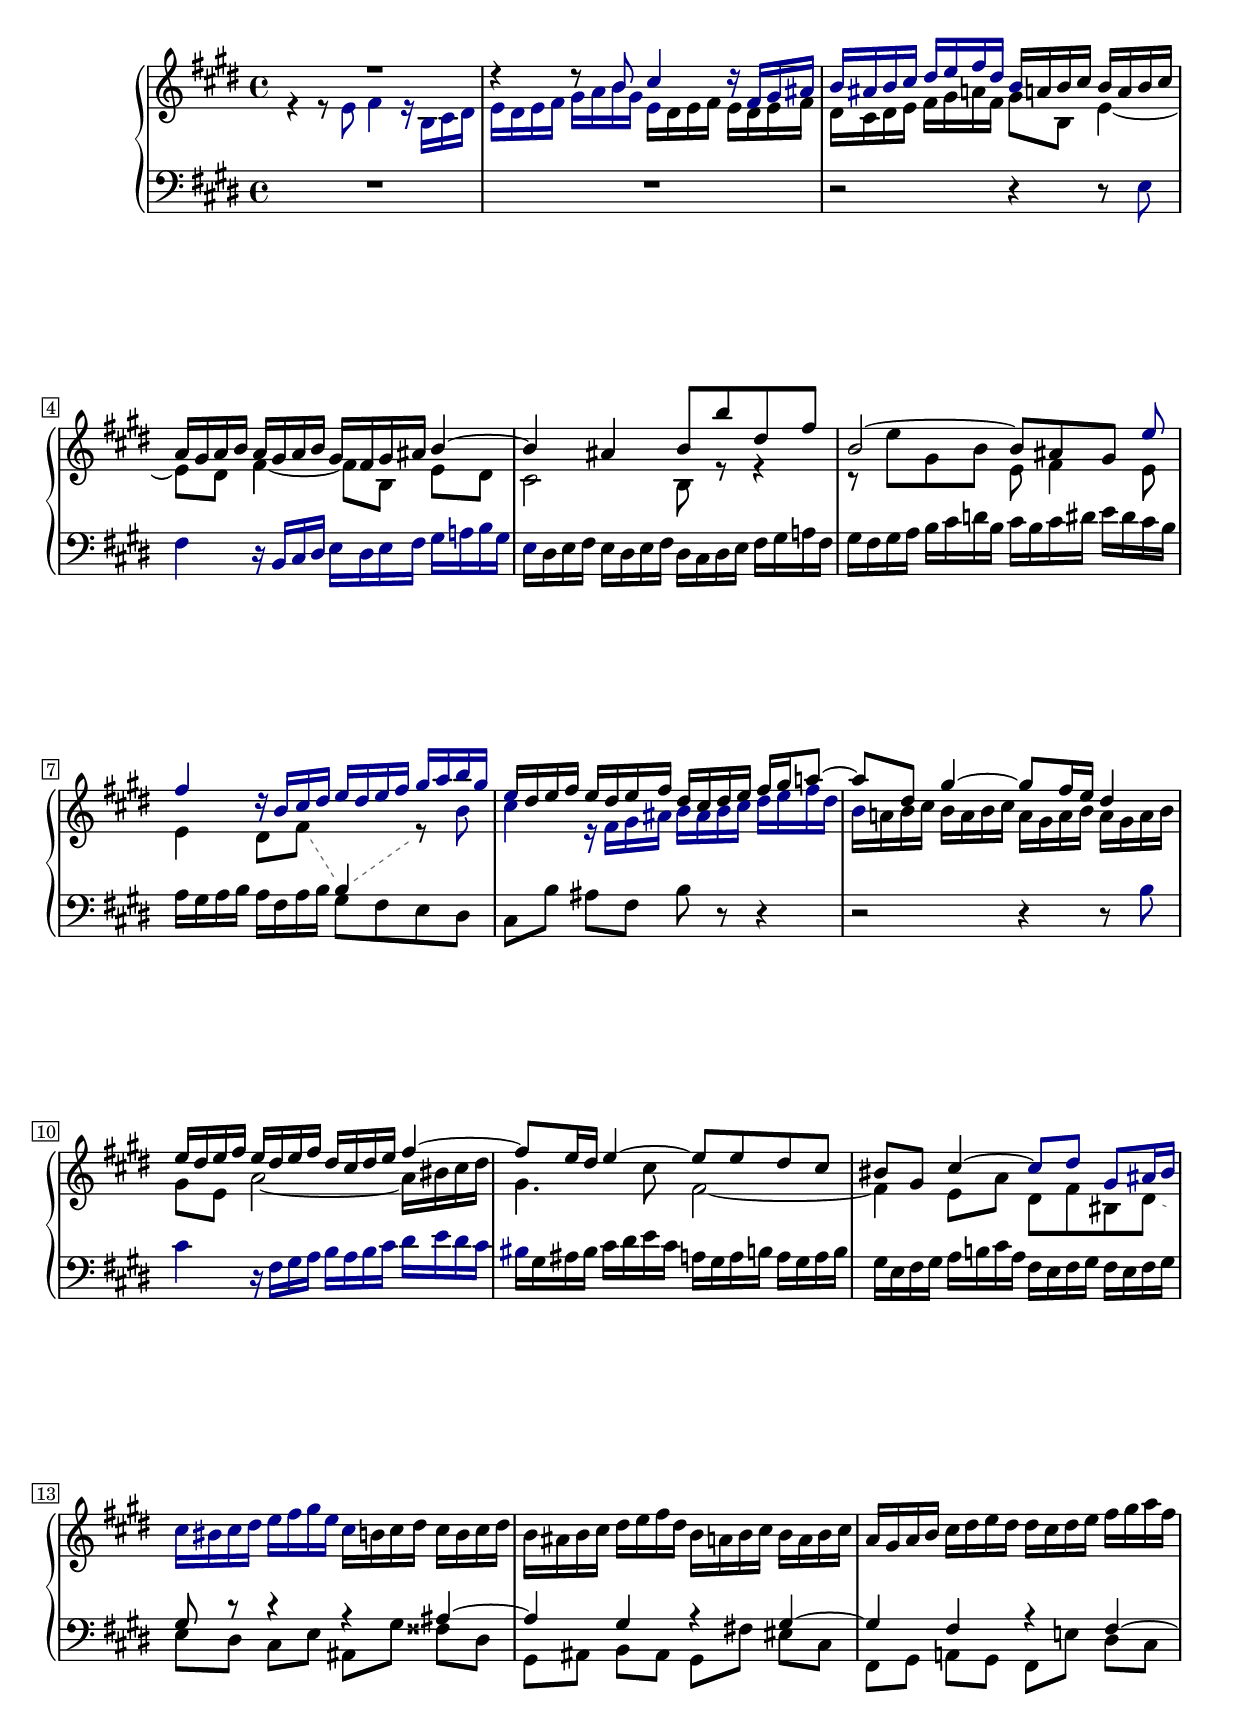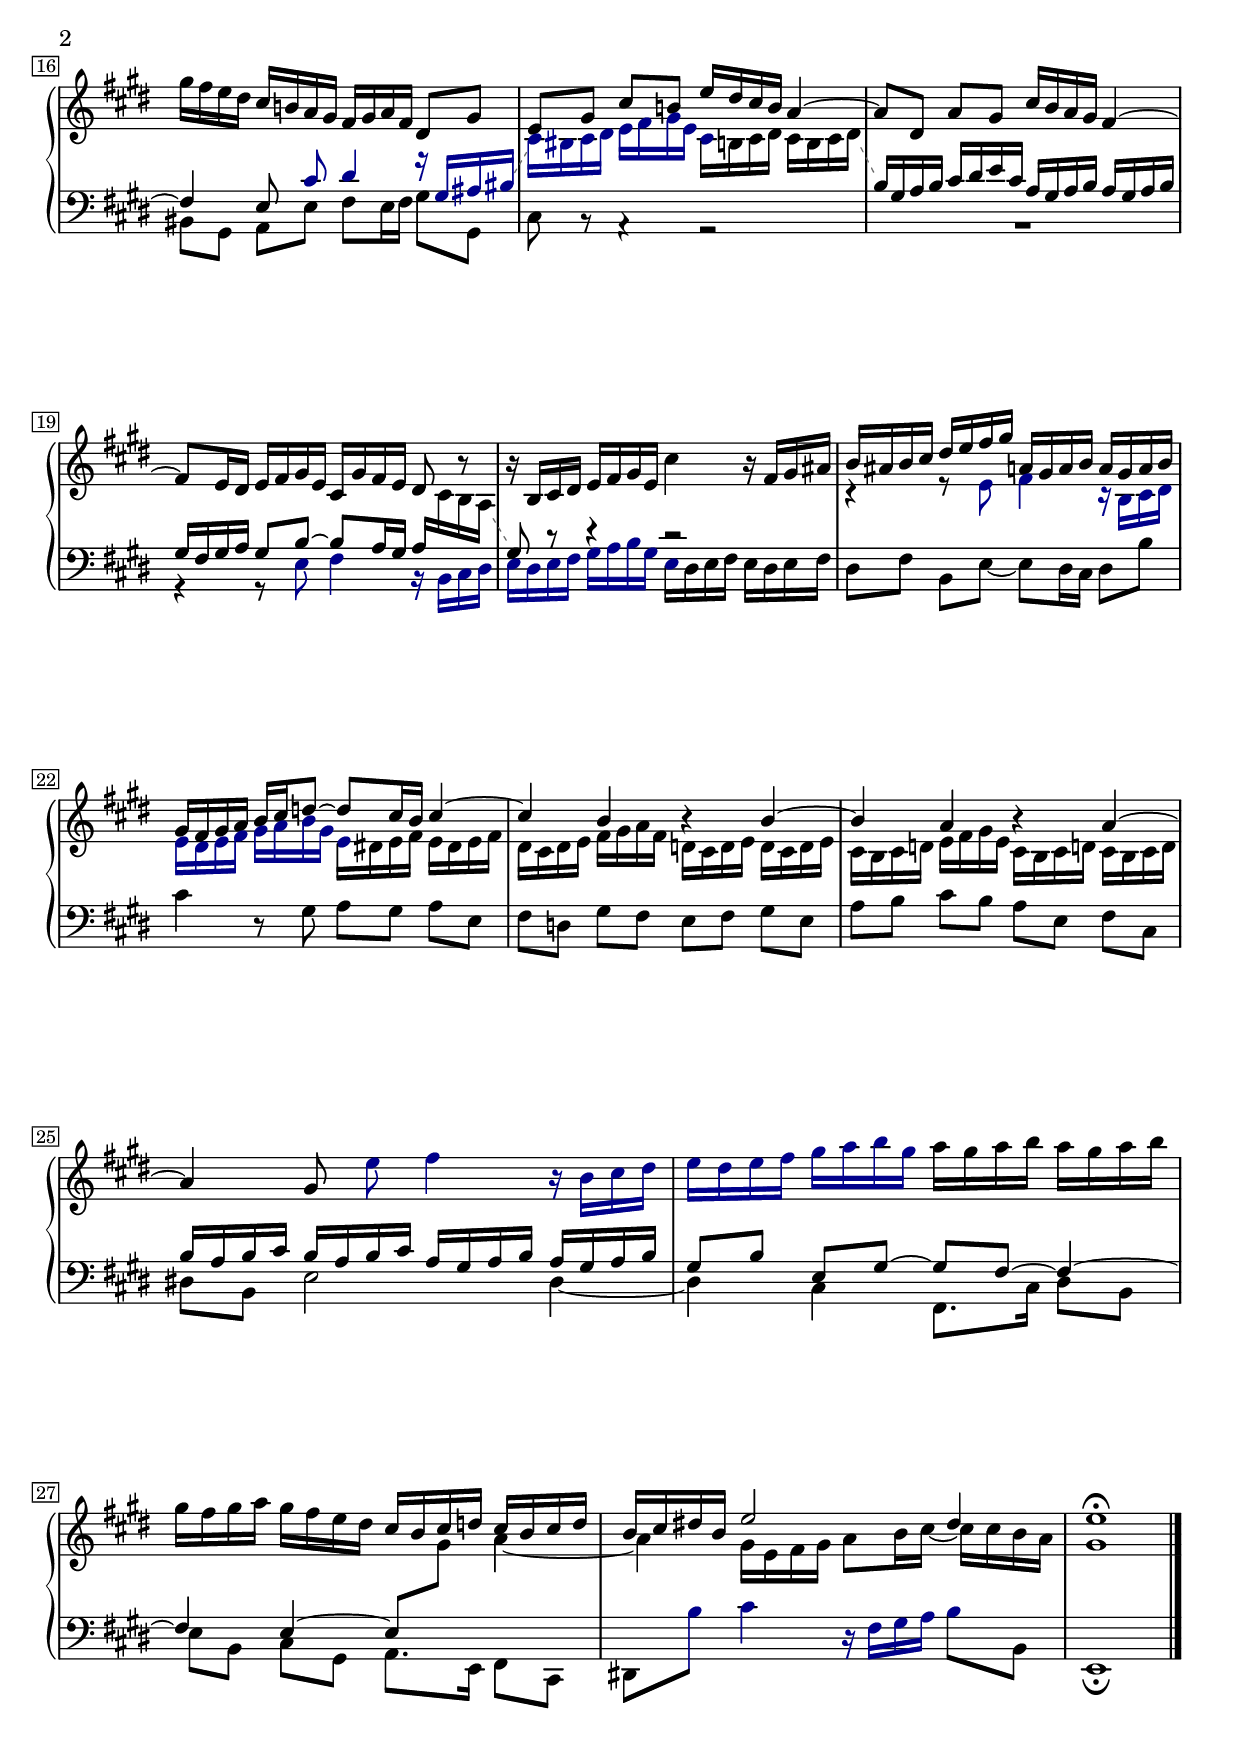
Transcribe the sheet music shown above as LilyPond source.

Global = {
  \key e \major
  \time 4/4
  \include "../global.ly"
}

\include "../macros.ly"

Soprano = \context Voice = "one" \relative c' {
  \voiceOne
  \stemUp\tieUp
  \override MultiMeasureRest.staff-position = #2
  \override Rest.staff-position = #0
  %1
  | R1
  | d'4\rest d8\rest \highlightSubject { b cis4 d16\rest fis, gis ais
  | b ais b cis  dis e fis dis  \unHighlightSubject b } a! b cis  b a b cis
  | a gis a b  a gis a b  gis fis gis ais  b4~
  %5
  | b4 ais  b8 b' dis, fis
  | \once\override Tie.extra-offset = #'(0 . 1.4)
    b,2~ b8[ ais gis] \highlightSubject { e'
  | fis4 d16\rest b cis dis  e dis e fis  gis a b gis
  | \unHighlightSubject e } dis e fis  e dis e fis  dis cis dis e  fis gis a8~
  | a dis, gis4~  gis8 fis16 e dis4
  %10
  | e16 dis e fis  e dis e fis  dis cis dis e  fis4~
  | fis8 e16 dis e4~  e8 e dis cis
  | bis gis cis4~ \highlightSubject { cis8 dis  gis, ais16 bis
  | \stemNeutral cis bis cis dis  e fis gis e \unHighlightSubject cis } b cis dis  cis b cis dis
  | b ais b cis  dis e fis dis  b a b cis  b a b cis
  %15
  | a gis a b  cis dis e dis  dis cis dis e  fis gis a fis
  | gis fis e dis  cis b a gis  fis gis a fis  dis8 gis
  | \stemUp e8 gis cis[ b!]  e16 dis cis b  a4~
  | a8 dis, a'[ gis]  \stemNeutral cis16 b a gis  fis4~
  | fis8 e16 dis  e fis gis e  cis gis' fis e  dis8 r
  %20
  | r16 b cis dis e fis gis e cis'4  r16 fis, gis ais
  | \stemUp b16 ais b cis  dis e fis gis  a, gis a b  a gis a b
  | gis16 fis gis a  b cis d8~  d cis16 b cis4~
  | cis4 b r b~
  | b4 a r a~
  %25
  | a4 \stemNeutral \autoBeamOff gis8 \highlightSubject { e' \autoBeamOn fis4  r16 b, cis dis
  | e16 dis e fis  gis a b gis } a gis a b  a gis a b
  | gis16 fis gis a  gis fis e dis  \stemUp cis b cis d  cis b cis d
  | b16 cis dis! b  e2 dis4
  | e1\fermata
    \fine
}

Alto = \context Voice = "two" \relative c {
  \voiceTwo
  \stemDown\tieDown
  \override VoiceFollower.color = \greyTextColor
  \override VoiceFollower.style = #'dashed-line
  %1
  | r4 r8 \highlightSubject { e' fis4 r16 b, cis dis
  | e dis e fis gis a b gis \unHighlightSubject e } dis e fis  e dis e fis
  | dis cis dis e  fis gis a fis  gis8 b, e4~
  | e8 dis fis4~  fis8 b, e[ dis]
  %5
  | cis2 b8 r r4
  | r8 e'[ gis, b]  e, fis4 e8
  | e4 dis8 fis
    \showStaffSwitch \change Staff = "lower" \voiceOne
    b,4
    \change Staff = "upper" \voiceTwo
    r8 \highlightSubject { b'
  | cis4 r16 fis, gis ais  b ais b cis  dis e fis dis
  | \unHighlightSubject b } a! b cis  b a b cis  a gis a b  a gis a b
  %10
  | gis8 e a2~ a16 bis cis dis
  | gis,4. cis8  fis,2~
  | fis4 e8 a  dis,8 fis bis, dis
  | \change Staff = "lower" \voiceOne
    gis, r r4 r4 ais~
  | ais gis r gis~
  %15
  | gis4 fis r fis~
  | fis \autoBeamOff e8 \highlightSubject { cis' \autoBeamOn dis4 r16 gis, ais bis
  | \change Staff = "upper" \voiceTwo
    cis bis cis dis  e fis gis e  \unHighlightSubject cis } b cis dis  cis b cis dis
  | \change Staff = "lower" \voiceOne
    b16 gis a b cis dis e cis
    a gis a b  a gis a b
  | gis fis gis a  gis8 b~  b a16 gis  a
    \hideStaffSwitch \change Staff = "upper" \voiceTwo
    cis b a
  %20
  | \showStaffSwitch \change Staff = "lower" \voiceOne
    gis8 c\rest d4\rest c2\rest
  | \hideStaffSwitch \change Staff = "upper" \voiceTwo
    r4 r8 \highlightSubject { e fis4  r16 b, cis dis
  | e dis e fis  gis a b gis \unHighlightSubject e } dis! e fis  e dis e fis
  | dis cis dis e  fis gis a fis  d cis d e  d cis d e
  | cis b cis d  e fis gis e  cis b cis d! cis b cis d
  %25
  | \showStaffSwitch \change Staff = "lower" \voiceOne
    b a b cis  b a b cis  a gis a b  a gis a b
  | gis8 b e,[ gis~]  gis fis~ fis4~
  | fis4 e4~  e8
    \hideStaffSwitch \change Staff = "upper" \voiceTwo
    gis' a4~
  | a gis16 e fis gis  a8 b16 cis~  cis cis b a
  | gis1
}

Bass = \context Voice = "four" \relative c {
  \voiceFour
  \stemNeutral\tieNeutral
  \override MultiMeasureRest.staff-position = #0
  \override Rest.staff-position = #0
  %1
  | R1*2
  | r2 r4 r8 \highlightSubject { e
  | fis4 r16 b, cis dis  e dis e fis  gis a! b gis
  %5
  | \unHighlightSubject e16 } dis e fis  e dis e fis  dis cis dis e  fis gis a! fis
  | gis16 fis gis a  b cis d b  cis b cis dis  e dis cis b
  | a16 gis a b  a fis a b  gis8 fis e dis
  | cis8 b' ais[ fis]  b r r4
  | r2 r4 r8 \highlightSubject { b
  %10
  | cis4 r16 fis, gis a  b a b cis  dis e dis cis
  | \unHighlightSubject bis16 } gis ais bis  cis dis e cis  a gis a b  a gis a b
  | gis16 e fis gis  a b cis a  fis e fis gis  fis e fis gis
  | \stemDown\tieDown e8 dis cis[ e]  ais, gis' fisis[ dis]
  | gis,8 ais b[ ais]  gis fis' eis[ cis]
  %15
  | fis,8 gis a![ gis]  fis e'! dis[ cis]
  | bis8 gis  a[ e'] fis e16 fis gis8 gis,
  | cis b\rest a4\rest g2\rest
  | \override MultiMeasureRest.staff-position = #-4
    R1
  | g4\rest g8\rest \highlightSubject { e' fis4  b,16\rest b cis dis
  %20
  | e16 dis e fis  gis a b gis  \unHighlightSubject e } dis e fis  e dis e fis
  | dis8 fis b,[ e~]  e dis16 cis  dis8 b'
  | cis4 r8 gis  a gis a[ e]
  | fis8 d gis[ fis]  e fis gis[ e]
  | a8 b cis[ b]  a e fis[ cis]
  %25
  | dis!8 b e2 dis4~
  | dis4 cis  fis,8. cis'16 dis8 b
  | e8 b cis[ gis]  a8. e16 fis8 cis
  | dis!8 \highlightSubject { b'' cis4  r16 fis, gis a \unHighlightSubject b8 } b,
  | e,1\fermata
    \fine
}

forceBreaks = {
  % page 1
  \repeat unfold 2 { s1\noBreak } s1\break\noPageBreak
  \repeat unfold 2 { s1\noBreak } s1\break\noPageBreak
  \repeat unfold 2 { s1\noBreak } s1\break\noPageBreak
  \repeat unfold 2 { s1\noBreak } s1\break\noPageBreak
  \repeat unfold 2 { s1\noBreak } s1\pageBreak

  % page 2
  \repeat unfold 2 { s1\noBreak } s1\break\noPageBreak
  \repeat unfold 2 { s1\noBreak } s1\break\noPageBreak
  \repeat unfold 2 { s1\noBreak } s1\break\noPageBreak
  \repeat unfold 1 { s1\noBreak } s1\break\noPageBreak
}

\score {
  \new PianoStaff
  <<
    \accidentalStyle Score.piano
    \context Staff = "upper" <<
      \set Staff.midiInstrument = #"acoustic grand"
      \Global
      \clef treble
      \Soprano
      \Alto
    >>
    \context Staff = "lower" <<
      \set Staff.midiInstrument = #"acoustic grand"
      \Global
      \clef bass
      \Bass
    >>
    \new Devnull \forceBreaks
  >>
  \header {
    composer = ##f % "Johann Sebastian Bach"
    opus = ##f % "BWV 854"
    title = \markup { "Fuga IX " \char ##x007E " à 3" }
    subtitle = ##f
  }
  \layout {
    \context {
      \PianoStaff
      \override Parentheses.font-size = #-2
      \override TextScript.font-shape = #'italic
      \override TextScript.font-size = #-1
    }
  }
  \midi {
    \tempo 4 = 100
  }
}
